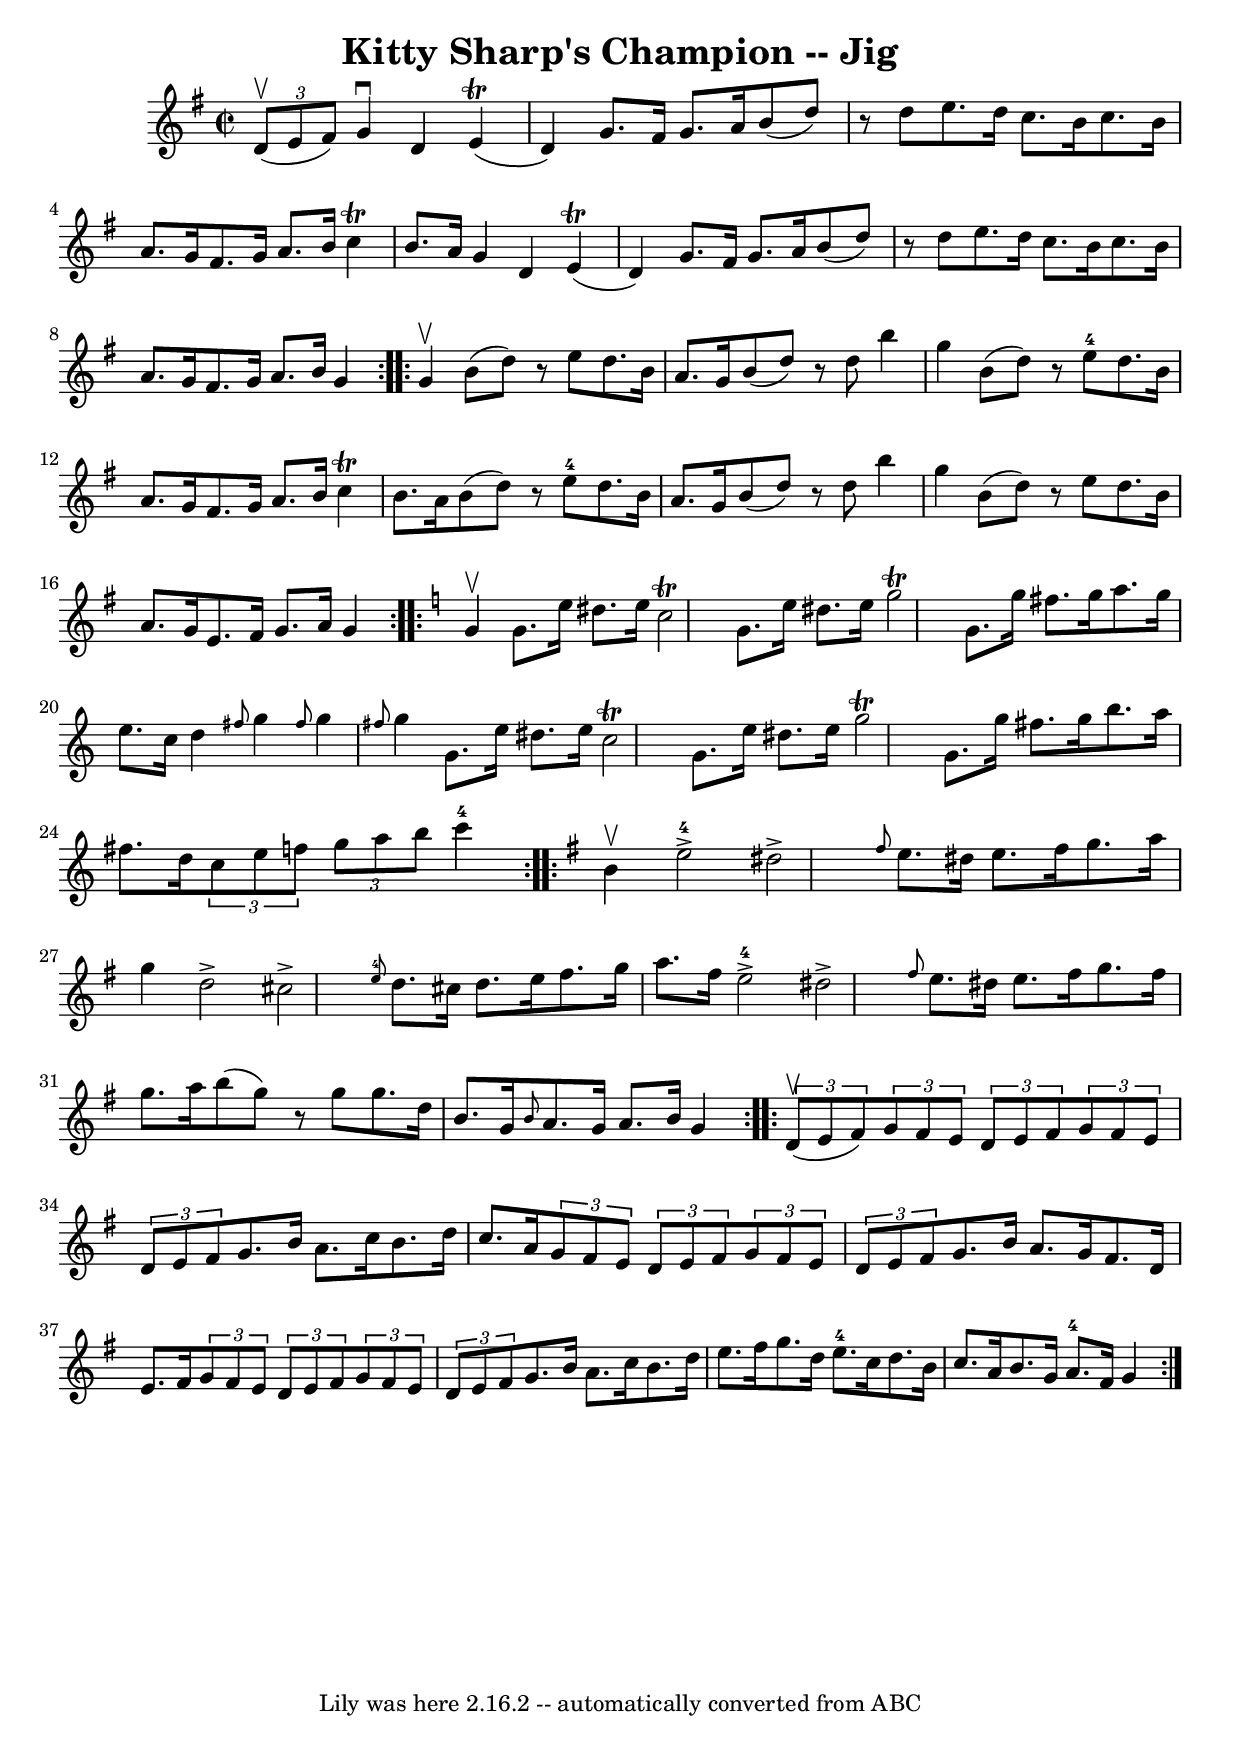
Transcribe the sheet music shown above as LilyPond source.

\version "2.16.2"
\include "Mammoth.ily"
\header {
  %% book = "Ryan's Mammoth Collection"
  crossRefNumber = "1"
  footnotes = "\\\\117 662"
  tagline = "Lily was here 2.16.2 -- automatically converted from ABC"
  title = "Kitty Sharp's Champion -- Jig"

}
voicedefault =  {



  \repeat volta 2 {

    \override Staff.TimeSignature #'style = #'C
    \time 2/2 
    \key g \major
   \times 2/3 { d'8^\upbow(e'8 fis'8) 
			       } 
    |
    g'4^\downbow d'4 e'4 (^\trill d'4)   |
    g'8.  
    fis'16 g'8. a'16 b'8 (d''8)   r8 d''8    |
    e''8.    
    d''16 c''8. b'16 c''8. b'16 a'8. g'16    |
    fis'8.    
    g'16 a'8. b'16 c''4^\trill b'8. a'16    |
    g'4 d'4  
    e'4^\trill(d'4)   |
    g'8. fis'16 g'8. a'16 b'8 (
    d''8)   r8 d''8    |
    e''8. d''16 c''8. b'16 c''8.    
    b'16 a'8. g'16    |
    fis'8. g'16 a'8. b'16 g'4    
  }   
  
  \repeat volta 2 {
    g'4^\upbow |
    b'8 (d''8)   r8 e''8    
    d''8. b'16 a'8. g'16    |
    b'8 (d''8)   r8 d''8 b''4  
    g''4    |
    b'8 (d''8)   r8 e''8-4 d''8. b'16 a'8.  
    g'16    |
    fis'8. g'16 a'8. b'16 c''4^\trill b'8.    
    a'16    |
    b'8 (d''8)   r8 e''8-4 d''8. b'16 a'8.  
    g'16    |
    b'8 (d''8)   r8 d''8 b''4 g''4    |
    
    b'8 (d''8)   r8 e''8 d''8. b'16 a'8. g'16    |
    e'8.  
    fis'16 g'8. a'16 g'4    
  }   
  \key c \major
   
  \repeat volta 2 {
    g'4 
    ^\upbow |
    g'8. e''16 dis''8. e''16 c''2^\trill   
    |
    g'8. e''16 dis''8. e''16 g''2^\trill   |
    g'8.  
    g''16 fis''8. g''16 a''8. g''16 e''8. c''16    |
    
    d''4  \grace { fis''8  
		 } g''4  \grace { fis''8  
				} g''4  \grace {    
				  fis''8  
				} g''4    |
    g'8. e''16 dis''8. e''16 c''2 
    ^\trill   |
    g'8. e''16 dis''8. e''16 g''2^\trill   
    |
    g'8. g''16 fis''8. g''16 b''8. a''16 fis''8.    
    d''16    |
    \times 2/3 { c''8 e''8 f''8  
	       }   \times 2/3 {   
		 g''8 a''8 b''8  
	       } c'''4-4   
  }   
  \key g \major
   
  \repeat volta 2 {
    
    b'4^\upbow |
    e''2-4^\accent dis''2^\accent   |
    
    \grace { fis''8  
	   } e''8. dis''16 e''8. fis''16 g''8. a''16  
    g''4    |
    d''2^\accent cis''2^\accent   |
    \grace {    
      e''8-4 
    } d''8. cis''16 d''8. e''16 fis''8. g''16 a''8.   
    fis''16    |
    e''2-4^\accent dis''2^\accent   |
    
    \grace { fis''8  
	   } e''8. dis''16 e''8. fis''16 g''8.    
    fis''16 g''8. a''16    |
    b''8 (g''8)   r8 g''8 g''8.    
    d''16 b'8. g'16    |
    \grace { b'8  
	   } a'8. g'16 a'8.    
    b'16 g'4    
  }     
  \repeat volta 2 {
    \times 2/3 { d'8^\upbow(e'8    
		 fis'8) 
	       } |
    \times 2/3 { g'8 fis'8 e'8  
	       } \times 2/3 {   
		 d'8 e'8 fis'8  
	       }   \times 2/3 { g'8 fis'8 e'8  
			      } \times 2/3 {   
				d'8 e'8 fis'8  
			      }   |
    g'8. b'16 a'8. c''16 b'8.    
    d''16 c''8. a'16    |
    \times 2/3 { g'8 fis'8 e'8  
	       } 
    \times 2/3 { d'8 e'8 fis'8  
	       }   \times 2/3 { g'8 fis'8 e'8  
			      } 
    \times 2/3 { d'8 e'8 fis'8  
	       }   |
    g'8. b'16 a'8.    
    g'16 fis'8. d'16 e'8. fis'16    |
    \times 2/3 { g'8    
		 fis'8 e'8  
	       } \times 2/3 { d'8 e'8 fis'8  
			    }   \times 2/3 { g'8    
					     fis'8 e'8  
					   } \times 2/3 { d'8 e'8 fis'8  
							}   |
    g'8. b'16 
    a'8. c''16 b'8. d''16 e''8. fis''16    |
    g''8.    
    d''16 e''8.-4 c''16 d''8. b'16 c''8. a'16    |
    
    b'8. g'16 a'8.-4 fis'16 g'4    
  }   

}

\score{
  <<

    \context Staff="default"
    {
      \voicedefault 
      
    }

  >>
  \layout {
    
  }
  \midi {
  }

}
